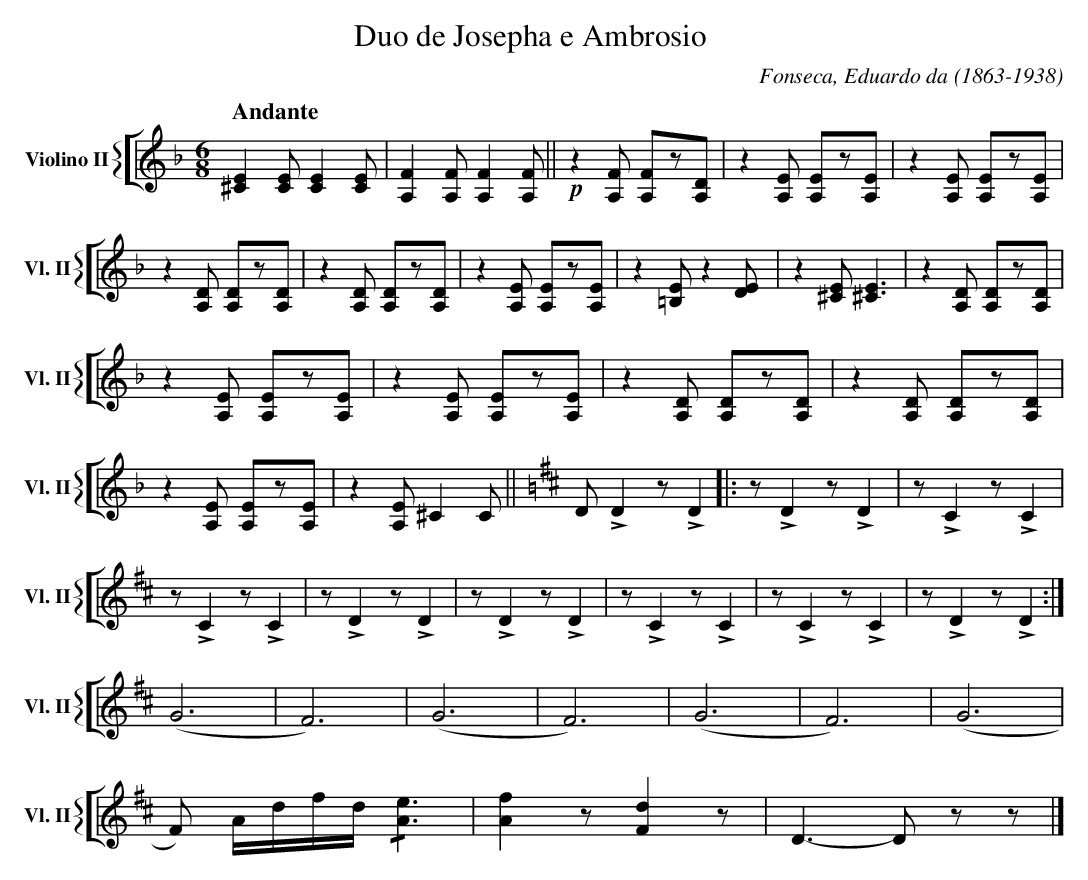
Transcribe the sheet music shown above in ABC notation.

X:1
T:Duo de Josepha e Ambrosio
C:Fonseca, Eduardo da (1863-1938)
M:6/8
L:1/8
K:F
V: 3 clef=treble name="Violino II" sname="Vl. II"
%%staves [{ 3 }]
   [Q:"Andante"] [^CE]2[CE] [CE]2[CE] | [A,F]2[A,F] [A,F]2[A,F] ||!p!z2[A,F] [A,F]z[A,D] | \
   z2[A,E] [A,E]z[A,E] | z2[A,E] [A,E]z[A,E] | z2[A,D] [A,D]z[A,D] |z2[A,D] [A,D]z[A,D] | \
   z2[A,E] [A,E]z[A,E] | z2[=B,E]z2[ED] | z2 [^CE][^CE]3| z2[A,D] [A,D]z[A,D] | \
   z2[A,E] [A,E]z[A,E] |  z2[A,E] [A,E]z[A,E] |  z2[A,D] [A,D]z[A,D] |  z2[A,D] [A,D]z[A,D] | \
   z2[A,E] [A,E]z[A,E] |  z2[A,E]  ^C2C || \
   [K:D] D !>!D2z!>!D2 |: z!>!D2z!>!D2 | z!>!C2z!>!C2 |z!>!C2z!>!C2 | z!>!D2z!>!D2 |z!>!D2z!>!D2 | \
   z!>!C2z!>!C2 |z!>!C2z!>!C2 | z!>!D2z!>!D2 :| (G6 | F6)|(G6 | F6)|(G6 | F6)| (G6 | F) A/d/f/d/ !/![Ae]3 | \
   [Af]2z[Fd]2z |  D3-Dzz |] \
